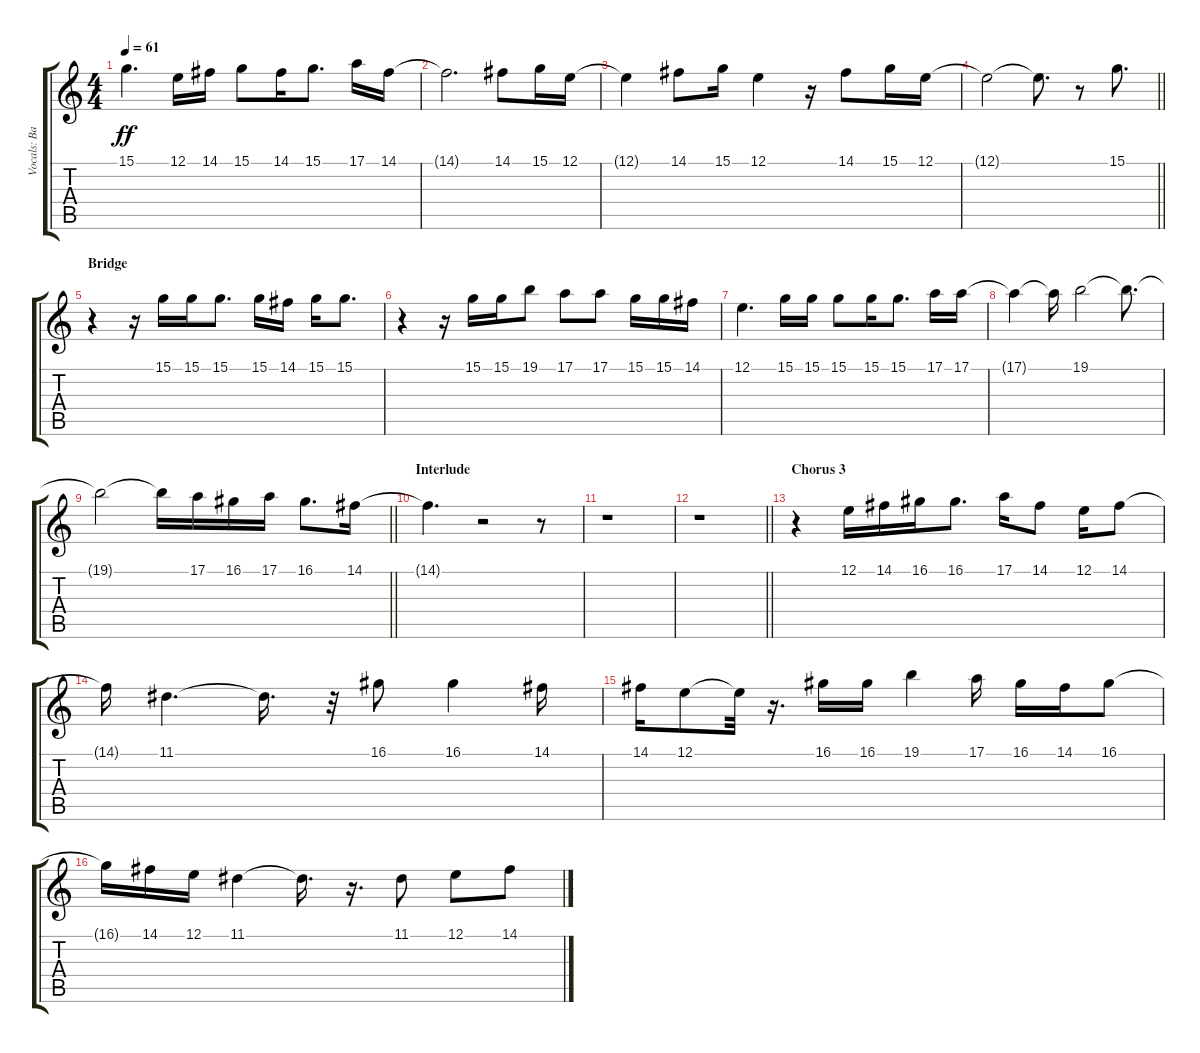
\track ("Vocals: Background" "Vocals: Ba") {instrument pad1newage}
\staff {score tabs}
\tuning (E4 B3 G3 D3 A2 E2) {hide}
\ts (4 4)
\tempo 61
\clef g2
\ks c
15.1.4{d dy ff} 12.1.16 14.1.16 15.1.8 14.1.16 15.1.8{d} 17.1.16 14.1.16 |
14.1{t}.2{d} 14.1.8 15.1.16 12.1.16 |
12.1{t}.4 14.1.8 15.1.16 12.1.4 r.16 14.1.8 15.1.16 12.1.16 |
\barLineRight lightlight
12.1{t}.2 12.1{t}.8{d} r.8 15.1.8{d} |
\section ("" "Bridge")
r.4 r.16 15.1.16 15.1.16 15.1.8{d} 15.1.16 14.1.16 15.1.16 15.1.8{d} |
r.4 r.16 15.1.16 15.1.16 19.1.8 17.1.8 17.1.8 15.1.16 15.1.16 14.1.16 |
12.1.4{d} 15.1.16 15.1.16 15.1.8 15.1.16 15.1.8{d} 17.1.16 17.1.16 |
17.1{t}.4 17.1{t}.16 19.1.2 19.1{t}.8{d} |
\barLineRight lightlight
19.1{t}.2 19.1{t}.16 17.1.16 16.1.16 17.1.16 16.1.8{d} 14.1.16 |
\section ("" "Interlude")
14.1{t}.4{d} r.2 r.8 |
r.1 |
\barLineRight lightlight
r.1 |
\section ("" "Chorus 3")
r.4 12.1.16 14.1.16 16.1.16 16.1.8{d} 17.1.16 14.1.8 12.1.16 14.1.8 |
14.1{t}.16 11.1.4{d} 11.1{t}.16{d} r.32 16.1.8 16.1.4 14.1.16 |
14.1.16 12.1.8 12.1{t}.32 r.16{d} 16.1.16 16.1.16 19.1.4 17.1.16 16.1.16 14.1.16 16.1.8 |
16.1{t}.16 14.1.16 12.1.16 11.1.4 11.1{t}.16{d} r.16{d} 11.1.8 12.1.8 14.1.8
